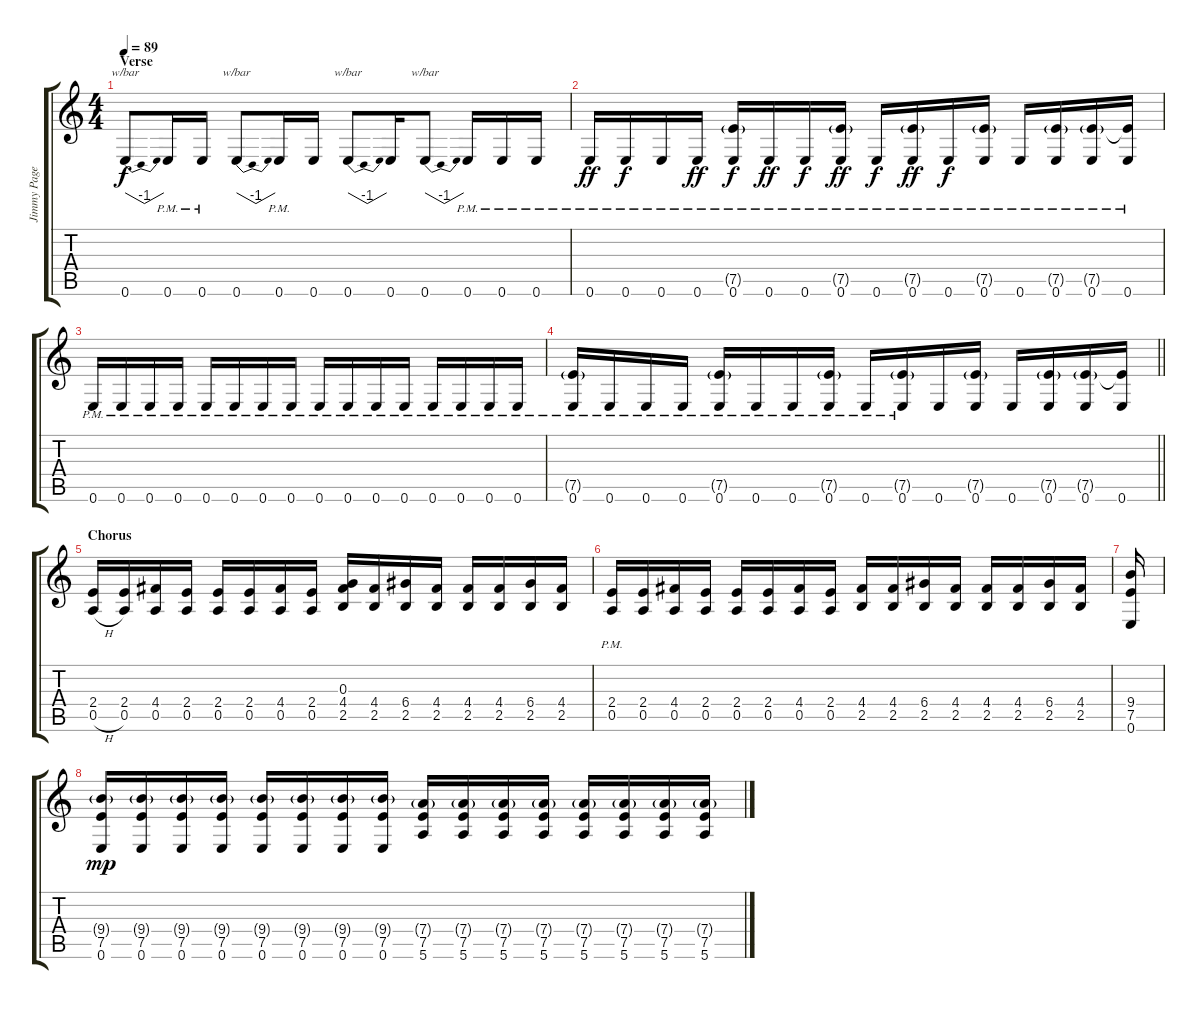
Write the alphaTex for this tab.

\track ("Jimmy Page" "Jimmy Page") {instrument distortionguitar}
\staff {score tabs}
\tuning (E4 B3 G3 D3 A2 E2) {hide}
\ts (4 4)
\section ("" "Verse")
\tempo 89
\clef g2
\ks c
0.6.8{tbe (dip default 0 0 30 -4 60 0) dy f} 0.6{pm}.16 0.6{pm}.16 0.6.8{tbe (dip default 0 0 30 -4 60 0)} 0.6{pm}.16 0.6.16 0.6.8{tbe (dip default 0 0 30 -4 60 0)} 0.6.16 0.6.8{tbe (dip default 0 0 45 -4 60 0)} 0.6{pm}.16 0.6{pm}.16 0.6{pm}.16 |
0.6{pm}.16{dy ff} 0.6{pm}.16{dy f} 0.6{pm}.16 0.6{pm}.16{dy ff} (7.5{g} 0.6{pm}).16{dy f} 0.6{pm}.16{dy ff} 0.6{pm}.16{dy f} (7.5{g} 0.6{pm}).16{dy ff} 0.6{pm}.16{dy f} (7.5{g} 0.6{pm}).16{dy ff} 0.6{pm}.16{dy f} (7.5{g} 0.6{pm}).16 0.6{pm}.16 (7.5{g} 0.6{pm}).16 (7.5{g} 0.6{pm}).16 (7.5{t} 0.6{pm}).16 |
0.6{pm}.16 0.6{pm}.16 0.6{pm}.16 0.6{pm}.16 0.6{pm}.16 0.6{pm}.16 0.6{pm}.16 0.6{pm}.16 0.6{pm}.16 0.6{pm}.16 0.6{pm}.16 0.6{pm}.16 0.6{pm}.16 0.6{pm}.16 0.6{pm}.16 0.6{pm}.16 |
\barLineRight lightlight
(7.5{g} 0.6{pm}).16 0.6{pm}.16 0.6{pm}.16 0.6{pm}.16 (7.5{g} 0.6{pm}).16 0.6{pm}.16 0.6{pm}.16 (7.5{g} 0.6{pm}).16 0.6{pm}.16 (7.5{g} 0.6{pm}).16 0.6.16 (7.5{g} 0.6).16 0.6.16 (7.5{g} 0.6).16 (7.5{g} 0.6).16 (7.5{t} 0.6).16 |
\section ("" "Chorus")
(2.4 0.5{h}).16 (2.4 0.5).16 (4.4 0.5).16 (2.4 0.5).16 (2.4 0.5).16 (2.4 0.5).16 (4.4 0.5).16 (2.4 0.5).16 (0.3 4.4 2.5).16 (4.4 2.5).16 (6.4 2.5).16 (4.4 2.5).16 (4.4 2.5).16 (4.4 2.5).16 (6.4 2.5).16 (4.4 2.5).16 |
(2.4 0.5{pm}).16 (2.4 0.5).16 (4.4 0.5).16 (2.4 0.5).16 (2.4 0.5).16 (2.4 0.5).16 (4.4 0.5).16 (2.4 0.5).16 (4.4 2.5).16 (4.4 2.5).16 (6.4 2.5).16 (4.4 2.5).16 (4.4 2.5).16 (4.4 2.5).16 (6.4 2.5).16 (4.4 2.5).16 |
(9.4 7.5 0.6).16 |
(9.4{g} 7.5 0.6).16{dy mp} (9.4{g} 7.5 0.6).16 (9.4{g} 7.5 0.6).16 (9.4{g} 7.5 0.6).16 (9.4{g} 7.5 0.6).16 (9.4{g} 7.5 0.6).16 (9.4{g} 7.5 0.6).16 (9.4{g} 7.5 0.6).16 (7.4{g} 7.5 5.6).16 (7.4{g} 7.5 5.6).16 (7.4{g} 7.5 5.6).16 (7.4{g} 7.5 5.6).16 (7.4{g} 7.5 5.6).16 (7.4{g} 7.5 5.6).16 (7.4{g} 7.5 5.6).16 (7.4{g} 7.5 5.6).16
